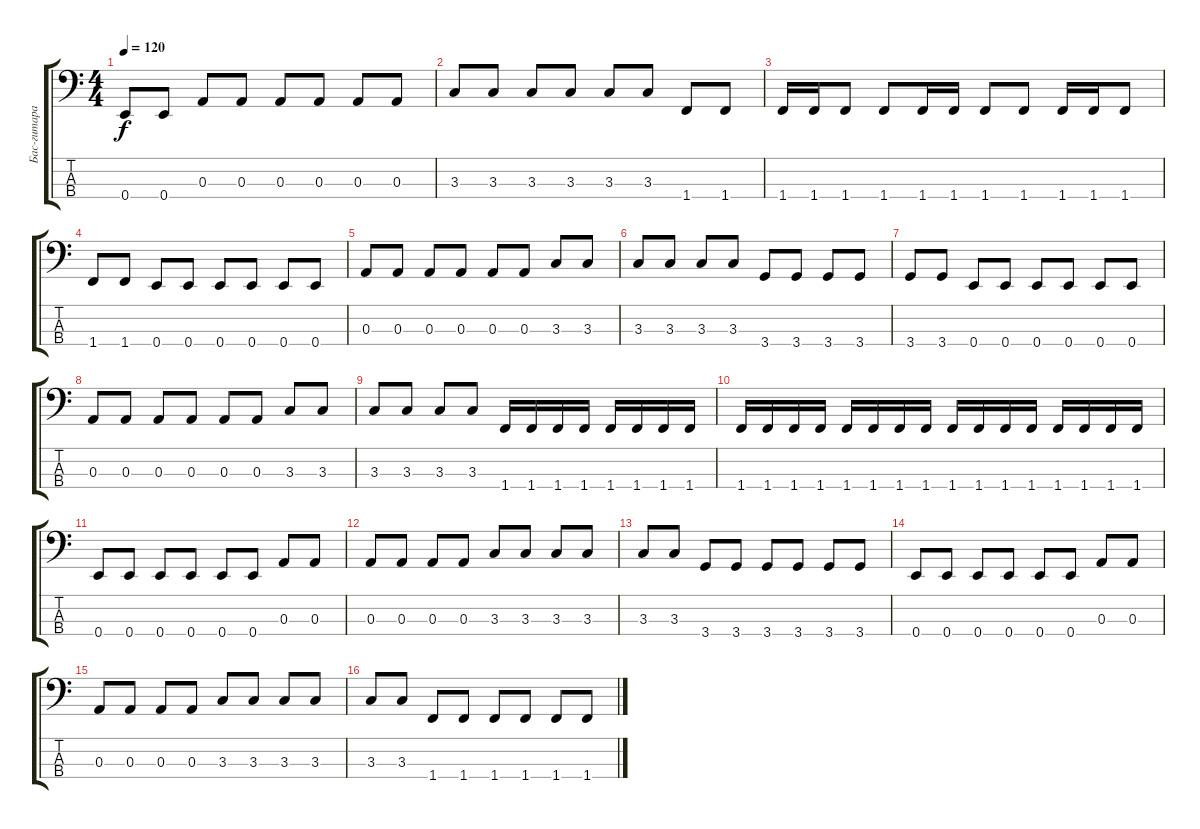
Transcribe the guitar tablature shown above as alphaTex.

\track ("Бас-гитара" "Бас-гитара") {instrument electricbassfinger}
\staff {score tabs}
\tuning (G2 D2 A1 E1) {hide}
\ts (4 4)
\tempo 120
\clef f4
\ks c
0.4.8{dy f} 0.4.8 0.3.8 0.3.8 0.3.8 0.3.8 0.3.8 0.3.8 |
3.3.8 3.3.8 3.3.8 3.3.8 3.3.8 3.3.8 1.4.8 1.4.8 |
1.4.16 1.4.16 1.4.8 1.4.8 1.4.16 1.4.16 1.4.8 1.4.8 1.4.16 1.4.16 1.4.8 |
1.4.8 1.4.8 0.4.8 0.4.8 0.4.8 0.4.8 0.4.8 0.4.8 |
0.3.8 0.3.8 0.3.8 0.3.8 0.3.8 0.3.8 3.3.8 3.3.8 |
3.3.8 3.3.8 3.3.8 3.3.8 3.4.8 3.4.8 3.4.8 3.4.8 |
3.4.8 3.4.8 0.4.8 0.4.8 0.4.8 0.4.8 0.4.8 0.4.8 |
0.3.8 0.3.8 0.3.8 0.3.8 0.3.8 0.3.8 3.3.8 3.3.8 |
3.3.8 3.3.8 3.3.8 3.3.8 1.4.16 1.4.16 1.4.16 1.4.16 1.4.16 1.4.16 1.4.16 1.4.16 |
1.4.16 1.4.16 1.4.16 1.4.16 1.4.16 1.4.16 1.4.16 1.4.16 1.4.16 1.4.16 1.4.16 1.4.16 1.4.16 1.4.16 1.4.16 1.4.16 |
0.4.8 0.4.8 0.4.8 0.4.8 0.4.8 0.4.8 0.3.8 0.3.8 |
0.3.8 0.3.8 0.3.8 0.3.8 3.3.8 3.3.8 3.3.8 3.3.8 |
3.3.8 3.3.8 3.4.8 3.4.8 3.4.8 3.4.8 3.4.8 3.4.8 |
0.4.8 0.4.8 0.4.8 0.4.8 0.4.8 0.4.8 0.3.8 0.3.8 |
0.3.8 0.3.8 0.3.8 0.3.8 3.3.8 3.3.8 3.3.8 3.3.8 |
3.3.8 3.3.8 1.4.8 1.4.8 1.4.8 1.4.8 1.4.8 1.4.8
